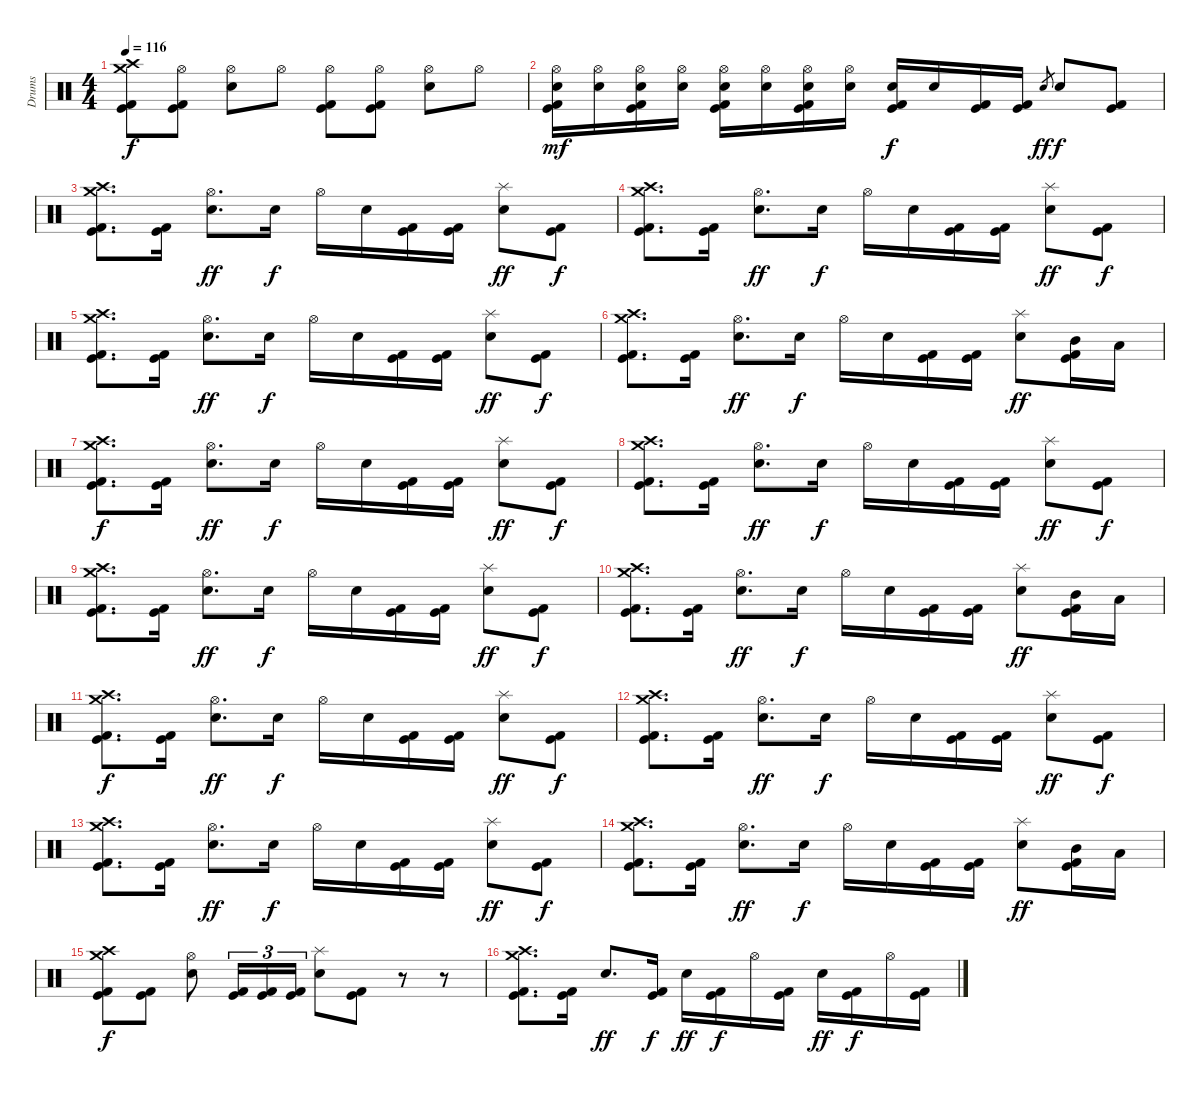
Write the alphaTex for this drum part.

\track ("Drums" "Drums") {instrument percussion}
\staff {score}
\articulation defaults
\ts (4 4)
\tempo 116
\clef neutral
\ks c
("Crash high (hit)" "Crash medium (hit)" "Kick (hit) 2" "Kick (hit)").8{dy f} ("Hi-Hat (open)" "Kick (hit) 2" "Kick (hit)").8 ("Hi-Hat (open)" "Electric Snare (hit)").8 "Hi-Hat (open)".8 ("Hi-Hat (open)" "Kick (hit) 2" "Kick (hit)").8 ("Hi-Hat (open)" "Kick (hit) 2" "Kick (hit)").8 ("Hi-Hat (open)" "Electric Snare (hit)").8 "Hi-Hat (open)".8 |
("Hi-Hat (open)" "Electric Snare (hit)" "Kick (hit) 2" "Kick (hit)").16{dy mf} ("Hi-Hat (open)" "Electric Snare (hit)").16 ("Hi-Hat (open)" "Electric Snare (hit)" "Kick (hit) 2" "Kick (hit)").16 ("Hi-Hat (open)" "Electric Snare (hit)").16 ("Hi-Hat (open)" "Electric Snare (hit)" "Kick (hit) 2" "Kick (hit)").16 ("Hi-Hat (open)" "Electric Snare (hit)").16 ("Hi-Hat (open)" "Electric Snare (hit)" "Kick (hit) 2" "Kick (hit)").16 ("Hi-Hat (open)" "Electric Snare (hit)").16 ("Electric Snare (hit)" "Kick (hit) 2" "Kick (hit)").16{dy f} "Electric Snare (hit)".16 ("Kick (hit) 2" "Kick (hit)").16 ("Kick (hit) 2" "Kick (hit)").16 "Electric Snare (hit)".8{gr dy ff} "Electric Snare (hit)".8{dy f} ("Kick (hit) 2" "Kick (hit)").8 |
("Crash medium (hit)" "Crash high (hit)" "Kick (hit) 2" "Kick (hit)").8{d} ("Kick (hit) 2" "Kick (hit)").16 ("Hi-Hat (open)" "Electric Snare (hit)").8{d dy ff} "Electric Snare (hit)".16{dy f} "Hi-Hat (open)".16 "Electric Snare (hit)".16 ("Kick (hit) 2" "Kick (hit)").16 ("Kick (hit) 2" "Kick (hit)").16 ("Splash (hit)" "Electric Snare (hit)").8{dy ff} ("Kick (hit) 2" "Kick (hit)").8{dy f} |
("Crash medium (hit)" "Crash high (hit)" "Kick (hit) 2" "Kick (hit)").8{d} ("Kick (hit) 2" "Kick (hit)").16 ("Hi-Hat (open)" "Electric Snare (hit)").8{d dy ff} "Electric Snare (hit)".16{dy f} "Hi-Hat (open)".16 "Electric Snare (hit)".16 ("Kick (hit) 2" "Kick (hit)").16 ("Kick (hit) 2" "Kick (hit)").16 ("Splash (hit)" "Electric Snare (hit)").8{dy ff} ("Kick (hit) 2" "Kick (hit)").8{dy f} |
("Crash medium (hit)" "Crash high (hit)" "Kick (hit) 2" "Kick (hit)").8{d} ("Kick (hit) 2" "Kick (hit)").16 ("Hi-Hat (open)" "Electric Snare (hit)").8{d dy ff} "Electric Snare (hit)".16{dy f} "Hi-Hat (open)".16 "Electric Snare (hit)".16 ("Kick (hit) 2" "Kick (hit)").16 ("Kick (hit) 2" "Kick (hit)").16 ("Splash (hit)" "Electric Snare (hit)").8{dy ff} ("Kick (hit) 2" "Kick (hit)").8{dy f} |
("Crash medium (hit)" "Crash high (hit)" "Kick (hit) 2" "Kick (hit)").8{d} ("Kick (hit) 2" "Kick (hit)").16 ("Hi-Hat (open)" "Electric Snare (hit)").8{d dy ff} "Electric Snare (hit)".16{dy f} "Hi-Hat (open)".16 "Electric Snare (hit)".16 ("Kick (hit) 2" "Kick (hit)").16 ("Kick (hit) 2" "Kick (hit)").16 ("Splash (hit)" "Electric Snare (hit)").8{dy ff} ("Mid Tom (hit)" "Kick (hit) 2" "Kick (hit)").16 "Low Tom (hit)".16 |
("Crash medium (hit)" "Crash high (hit)" "Kick (hit) 2" "Kick (hit)").8{d dy f} ("Kick (hit) 2" "Kick (hit)").16 ("Hi-Hat (open)" "Electric Snare (hit)").8{d dy ff} "Electric Snare (hit)".16{dy f} "Hi-Hat (open)".16 "Electric Snare (hit)".16 ("Kick (hit) 2" "Kick (hit)").16 ("Kick (hit) 2" "Kick (hit)").16 ("Splash (hit)" "Electric Snare (hit)").8{dy ff} ("Kick (hit) 2" "Kick (hit)").8{dy f} |
("Crash medium (hit)" "Crash high (hit)" "Kick (hit) 2" "Kick (hit)").8{d} ("Kick (hit) 2" "Kick (hit)").16 ("Hi-Hat (open)" "Electric Snare (hit)").8{d dy ff} "Electric Snare (hit)".16{dy f} "Hi-Hat (open)".16 "Electric Snare (hit)".16 ("Kick (hit) 2" "Kick (hit)").16 ("Kick (hit) 2" "Kick (hit)").16 ("Splash (hit)" "Electric Snare (hit)").8{dy ff} ("Kick (hit) 2" "Kick (hit)").8{dy f} |
("Crash medium (hit)" "Crash high (hit)" "Kick (hit) 2" "Kick (hit)").8{d} ("Kick (hit) 2" "Kick (hit)").16 ("Hi-Hat (open)" "Electric Snare (hit)").8{d dy ff} "Electric Snare (hit)".16{dy f} "Hi-Hat (open)".16 "Electric Snare (hit)".16 ("Kick (hit) 2" "Kick (hit)").16 ("Kick (hit) 2" "Kick (hit)").16 ("Splash (hit)" "Electric Snare (hit)").8{dy ff} ("Kick (hit) 2" "Kick (hit)").8{dy f} |
("Crash medium (hit)" "Crash high (hit)" "Kick (hit) 2" "Kick (hit)").8{d} ("Kick (hit) 2" "Kick (hit)").16 ("Hi-Hat (open)" "Electric Snare (hit)").8{d dy ff} "Electric Snare (hit)".16{dy f} "Hi-Hat (open)".16 "Electric Snare (hit)".16 ("Kick (hit) 2" "Kick (hit)").16 ("Kick (hit) 2" "Kick (hit)").16 ("Splash (hit)" "Electric Snare (hit)").8{dy ff} ("Mid Tom (hit)" "Kick (hit) 2" "Kick (hit)").16 "Low Tom (hit)".16 |
("Crash medium (hit)" "Crash high (hit)" "Kick (hit) 2" "Kick (hit)").8{d dy f} ("Kick (hit) 2" "Kick (hit)").16 ("Hi-Hat (open)" "Electric Snare (hit)").8{d dy ff} "Electric Snare (hit)".16{dy f} "Hi-Hat (open)".16 "Electric Snare (hit)".16 ("Kick (hit) 2" "Kick (hit)").16 ("Kick (hit) 2" "Kick (hit)").16 ("Splash (hit)" "Electric Snare (hit)").8{dy ff} ("Kick (hit) 2" "Kick (hit)").8{dy f} |
("Crash medium (hit)" "Crash high (hit)" "Kick (hit) 2" "Kick (hit)").8{d} ("Kick (hit) 2" "Kick (hit)").16 ("Hi-Hat (open)" "Electric Snare (hit)").8{d dy ff} "Electric Snare (hit)".16{dy f} "Hi-Hat (open)".16 "Electric Snare (hit)".16 ("Kick (hit) 2" "Kick (hit)").16 ("Kick (hit) 2" "Kick (hit)").16 ("Splash (hit)" "Electric Snare (hit)").8{dy ff} ("Kick (hit) 2" "Kick (hit)").8{dy f} |
("Crash medium (hit)" "Crash high (hit)" "Kick (hit) 2" "Kick (hit)").8{d} ("Kick (hit) 2" "Kick (hit)").16 ("Hi-Hat (open)" "Electric Snare (hit)").8{d dy ff} "Electric Snare (hit)".16{dy f} "Hi-Hat (open)".16 "Electric Snare (hit)".16 ("Kick (hit) 2" "Kick (hit)").16 ("Kick (hit) 2" "Kick (hit)").16 ("Splash (hit)" "Electric Snare (hit)").8{dy ff} ("Kick (hit) 2" "Kick (hit)").8{dy f} |
("Crash medium (hit)" "Crash high (hit)" "Kick (hit) 2" "Kick (hit)").8{d} ("Kick (hit) 2" "Kick (hit)").16 ("Hi-Hat (open)" "Electric Snare (hit)").8{d dy ff} "Electric Snare (hit)".16{dy f} "Hi-Hat (open)".16 "Electric Snare (hit)".16 ("Kick (hit) 2" "Kick (hit)").16 ("Kick (hit) 2" "Kick (hit)").16 ("Splash (hit)" "Electric Snare (hit)").8{dy ff} ("Mid Tom (hit)" "Kick (hit) 2" "Kick (hit)").16 "Low Tom (hit)".16 |
("Crash medium (hit)" "Crash high (hit)" "Kick (hit) 2" "Kick (hit)").8{dy f} ("Kick (hit) 2" "Kick (hit)").8 ("Hi-Hat (open)" "Electric Snare (hit)").8 ("Kick (hit) 2" "Kick (hit)").16{tu (3 2)} ("Kick (hit) 2" "Kick (hit)").16{tu (3 2)} ("Kick (hit) 2" "Kick (hit)").16{tu (3 2)} ("Splash (hit)" "Electric Snare (hit)").8 ("Kick (hit) 2" "Kick (hit)").8 r.8 r.8 |
("Crash high (hit)" "Crash medium (hit)" "Kick (hit) 2" "Kick (hit)").8{d} ("Kick (hit) 2" "Kick (hit)").16 "Electric Snare (hit)".8{d dy ff} ("Kick (hit) 2" "Kick (hit)").16{dy f} "Electric Snare (hit)".16{dy ff} ("Kick (hit) 2" "Kick (hit)").16{dy f} "Hi-Hat (open)".16 ("Kick (hit) 2" "Kick (hit)").16 "Electric Snare (hit)".16{dy ff} ("Kick (hit) 2" "Kick (hit)").16{dy f} "Hi-Hat (open)".16 ("Kick (hit) 2" "Kick (hit)").16
